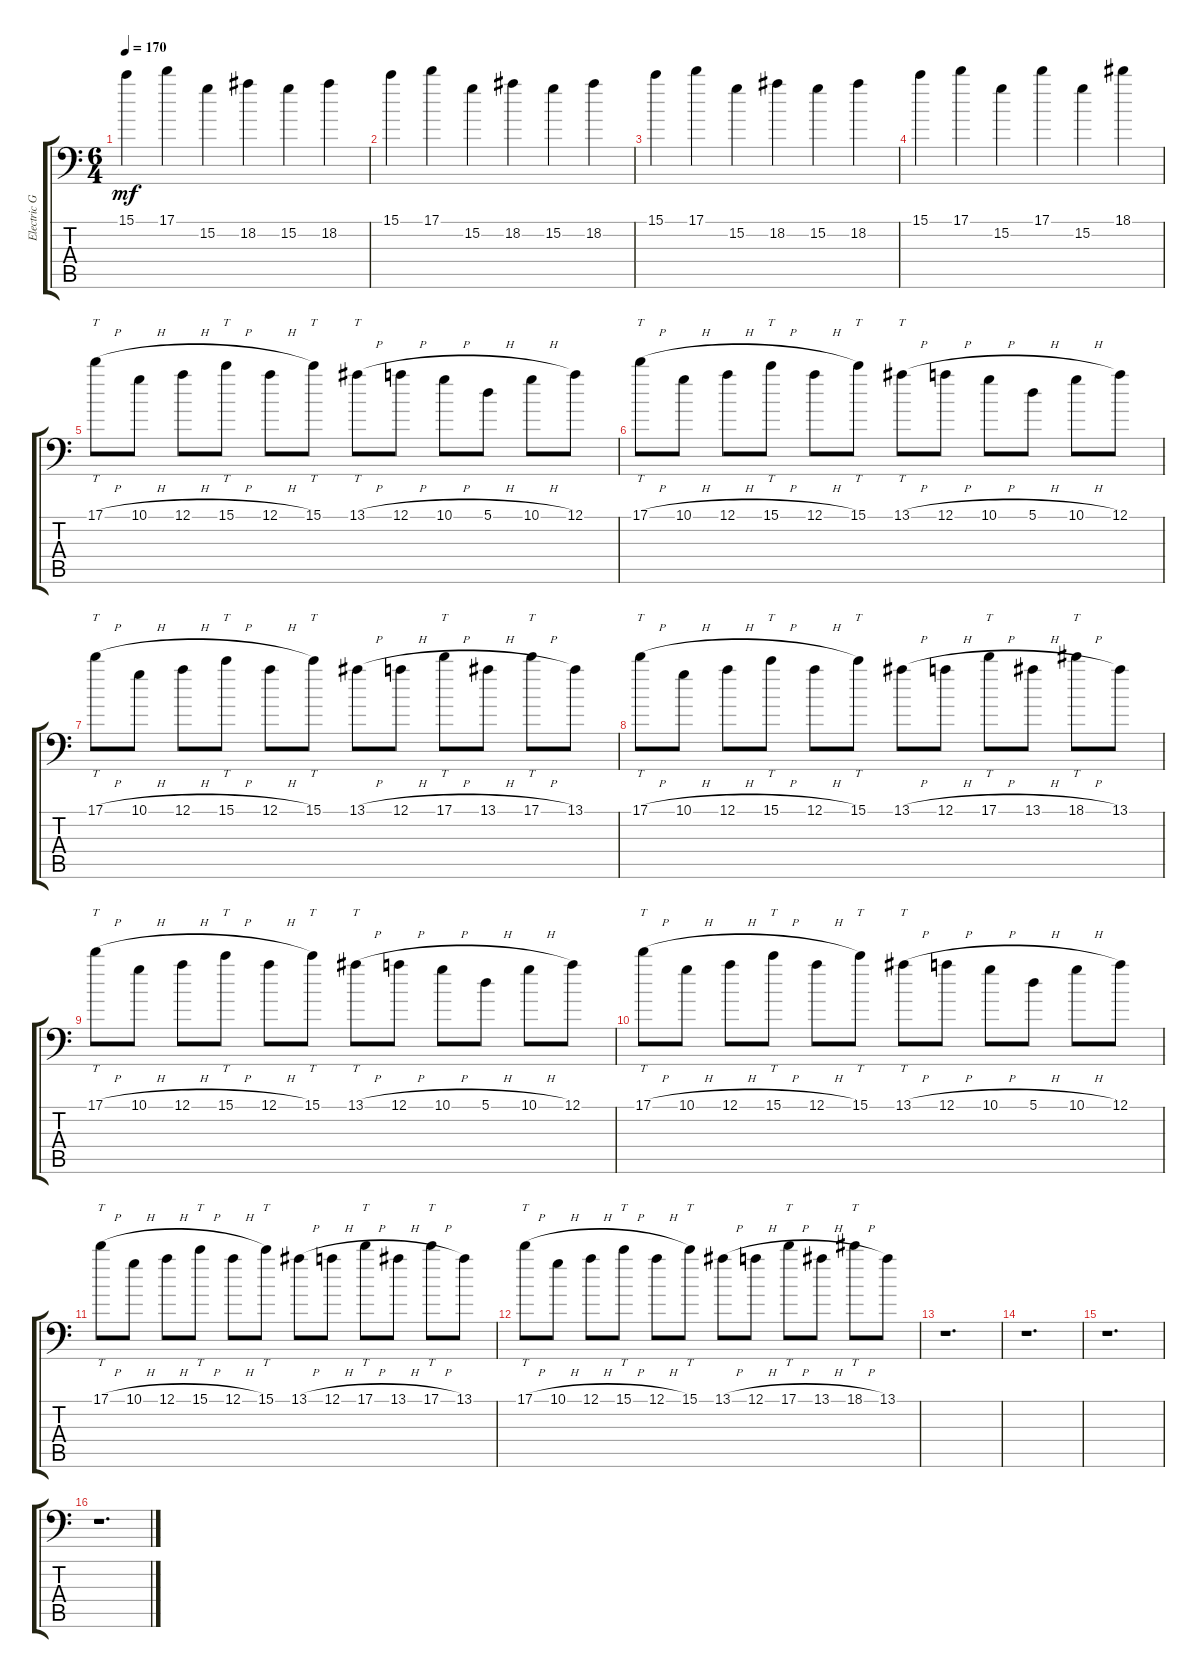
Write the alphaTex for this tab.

\track ("Electric Guitar" "Electric G") {instrument electricguitarclean}
\staff {score tabs}
\tuning (A3 E3 C3 G2 D2 G1) {hide}
\ts (6 4)
\tempo 170
\clef f4
\ks c
15.1.4{dy mf} 17.1.4 15.2.4 18.2.4 15.2.4 18.2.4 |
15.1.4 17.1.4 15.2.4 18.2.4 15.2.4 18.2.4 |
15.1.4 17.1.4 15.2.4 18.2.4 15.2.4 18.2.4 |
15.1.4 17.1.4 15.2.4 17.1.4 15.2.4 18.1.4 |
17.1{h}.8{tt} 10.1{h}.8 12.1{h}.8 15.1{h}.8{tt} 12.1{h}.8 15.1.8{tt} 13.1{h}.8{tt} 12.1{h}.8 10.1{h}.8 5.1{h}.8 10.1{h}.8 12.1.8 |
17.1{h}.8{tt} 10.1{h}.8 12.1{h}.8 15.1{h}.8{tt} 12.1{h}.8 15.1.8{tt} 13.1{h}.8{tt} 12.1{h}.8 10.1{h}.8 5.1{h}.8 10.1{h}.8 12.1.8 |
17.1{h}.8{tt} 10.1{h}.8 12.1{h}.8 15.1{h}.8{tt} 12.1{h}.8 15.1.8{tt} 13.1{h}.8 12.1{h}.8 17.1{h}.8{tt} 13.1{h}.8 17.1{h}.8{tt} 13.1.8 |
17.1{h}.8{tt} 10.1{h}.8 12.1{h}.8 15.1{h}.8{tt} 12.1{h}.8 15.1.8{tt} 13.1{h}.8 12.1{h}.8 17.1{h}.8{tt} 13.1{h}.8 18.1{h}.8{tt} 13.1.8 |
17.1{h}.8{tt} 10.1{h}.8 12.1{h}.8 15.1{h}.8{tt} 12.1{h}.8 15.1.8{tt} 13.1{h}.8{tt} 12.1{h}.8 10.1{h}.8 5.1{h}.8 10.1{h}.8 12.1.8 |
17.1{h}.8{tt} 10.1{h}.8 12.1{h}.8 15.1{h}.8{tt} 12.1{h}.8 15.1.8{tt} 13.1{h}.8{tt} 12.1{h}.8 10.1{h}.8 5.1{h}.8 10.1{h}.8 12.1.8 |
17.1{h}.8{tt} 10.1{h}.8 12.1{h}.8 15.1{h}.8{tt} 12.1{h}.8 15.1.8{tt} 13.1{h}.8 12.1{h}.8 17.1{h}.8{tt} 13.1{h}.8 17.1{h}.8{tt} 13.1.8 |
17.1{h}.8{tt} 10.1{h}.8 12.1{h}.8 15.1{h}.8{tt} 12.1{h}.8 15.1.8{tt} 13.1{h}.8 12.1{h}.8 17.1{h}.8{tt} 13.1{h}.8 18.1{h}.8{tt} 13.1.8 |
r.1{d} |
r.1{d} |
r.1{d} |
r.1{d}
